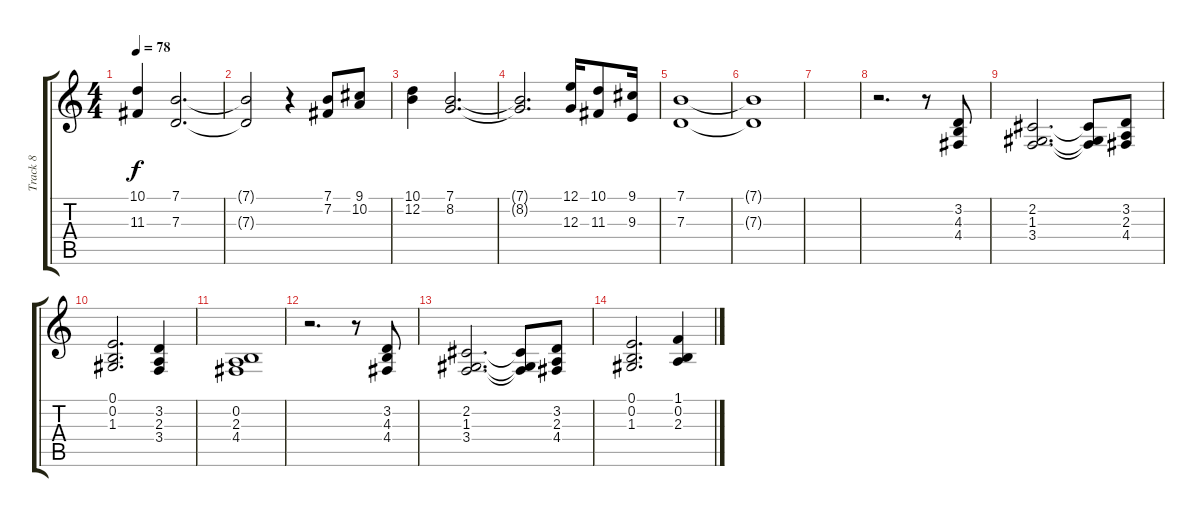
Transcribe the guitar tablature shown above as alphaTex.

\track ("Track 8" "Track 8") {instrument trumpet}
\staff {score tabs}
\tuning (E4 B3 G3 D3 A2 E2) {hide}
\ts (4 4)
\tempo 78
\clef g2
\ks c
(10.1 11.3).4{dy f} (7.1 7.3).2{d} |
(7.1{t} 7.3{t}).2 r.4 (7.1 7.2).8 (9.1 10.2).8 |
(10.1 12.2).4 (7.1 8.2).2{d} |
(7.1{t} 8.2{t}).2{d} (12.1 12.3).16 (10.1 11.3).8 (9.1 9.3).16 |
(7.1 7.3).1 |
(7.1{t} 7.3{t}).1 |
|
r.2{d} r.8 (3.2 4.3 4.4).8 |
(2.2 1.3 3.4).2{d volume 7} (2.2{t} 1.3{t} 3.4{t}).8 (3.2 2.3 4.4).8 |
(0.1 0.2 1.3).2{d} (3.2 2.3 3.4).4 |
(0.2 2.3 4.4).1 |
r.2{d volume 0} r.8 (3.2 4.3 4.4).8 |
(2.2 1.3 3.4).2{d} (2.2{t} 1.3{t} 3.4{t}).8 (3.2 2.3 4.4).8 |
(0.1 0.2 1.3).2{d} (1.1 0.2 2.3).4
